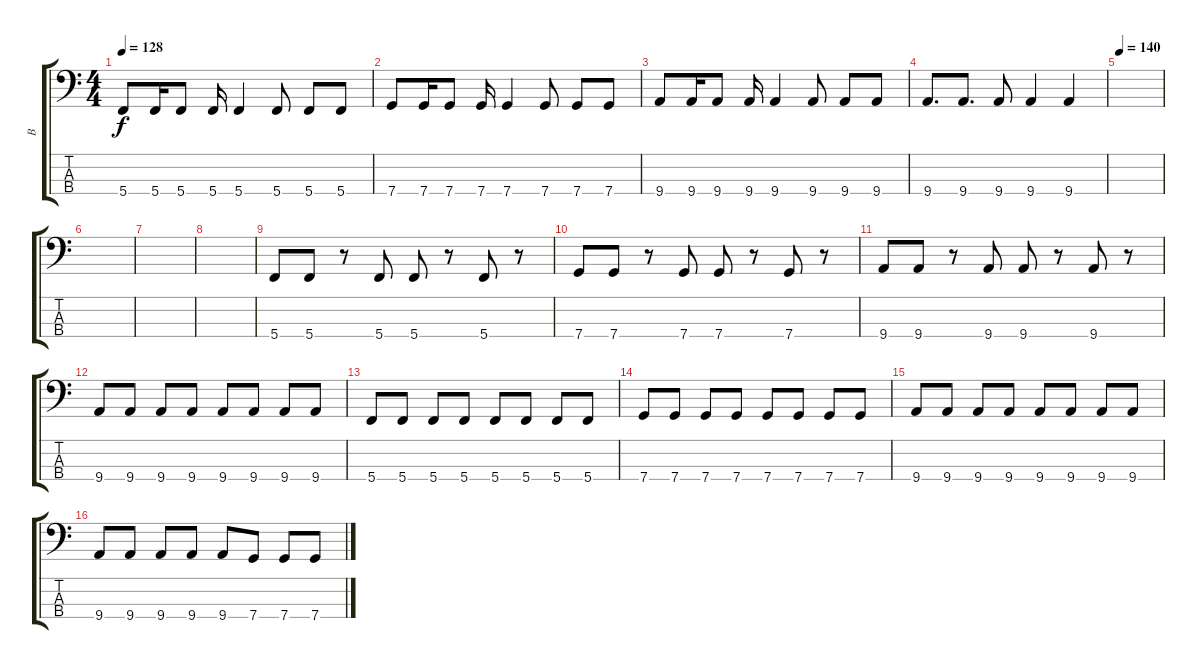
\track ("B" "B") {instrument electricbassfinger}
\staff {score tabs}
\tuning (F2 C2 G1 C1) {hide}
\ts (4 4)
\tempo 128
\clef f4
\ks c
5.4.8{dy f} 5.4.16 5.4.8 5.4.16 5.4.4 5.4.8 5.4.8 5.4.8 |
7.4.8 7.4.16 7.4.8 7.4.16 7.4.4 7.4.8 7.4.8 7.4.8 |
9.4.8 9.4.16 9.4.8 9.4.16 9.4.4 9.4.8 9.4.8 9.4.8 |
9.4.8{d} 9.4.8{d} 9.4.8 9.4.4 9.4.4 |
\tempo 140
|
|
|
|
5.4.8 5.4.8 r.8 5.4.8 5.4.8 r.8 5.4.8 r.8 |
7.4.8 7.4.8 r.8 7.4.8 7.4.8 r.8 7.4.8 r.8 |
9.4.8 9.4.8 r.8 9.4.8 9.4.8 r.8 9.4.8 r.8 |
9.4.8 9.4.8 9.4.8 9.4.8 9.4.8 9.4.8 9.4.8 9.4.8 |
5.4.8 5.4.8 5.4.8 5.4.8 5.4.8 5.4.8 5.4.8 5.4.8 |
7.4.8 7.4.8 7.4.8 7.4.8 7.4.8 7.4.8 7.4.8 7.4.8 |
9.4.8 9.4.8 9.4.8 9.4.8 9.4.8 9.4.8 9.4.8 9.4.8 |
9.4.8 9.4.8 9.4.8 9.4.8 9.4.8 7.4.8 7.4.8 7.4.8
